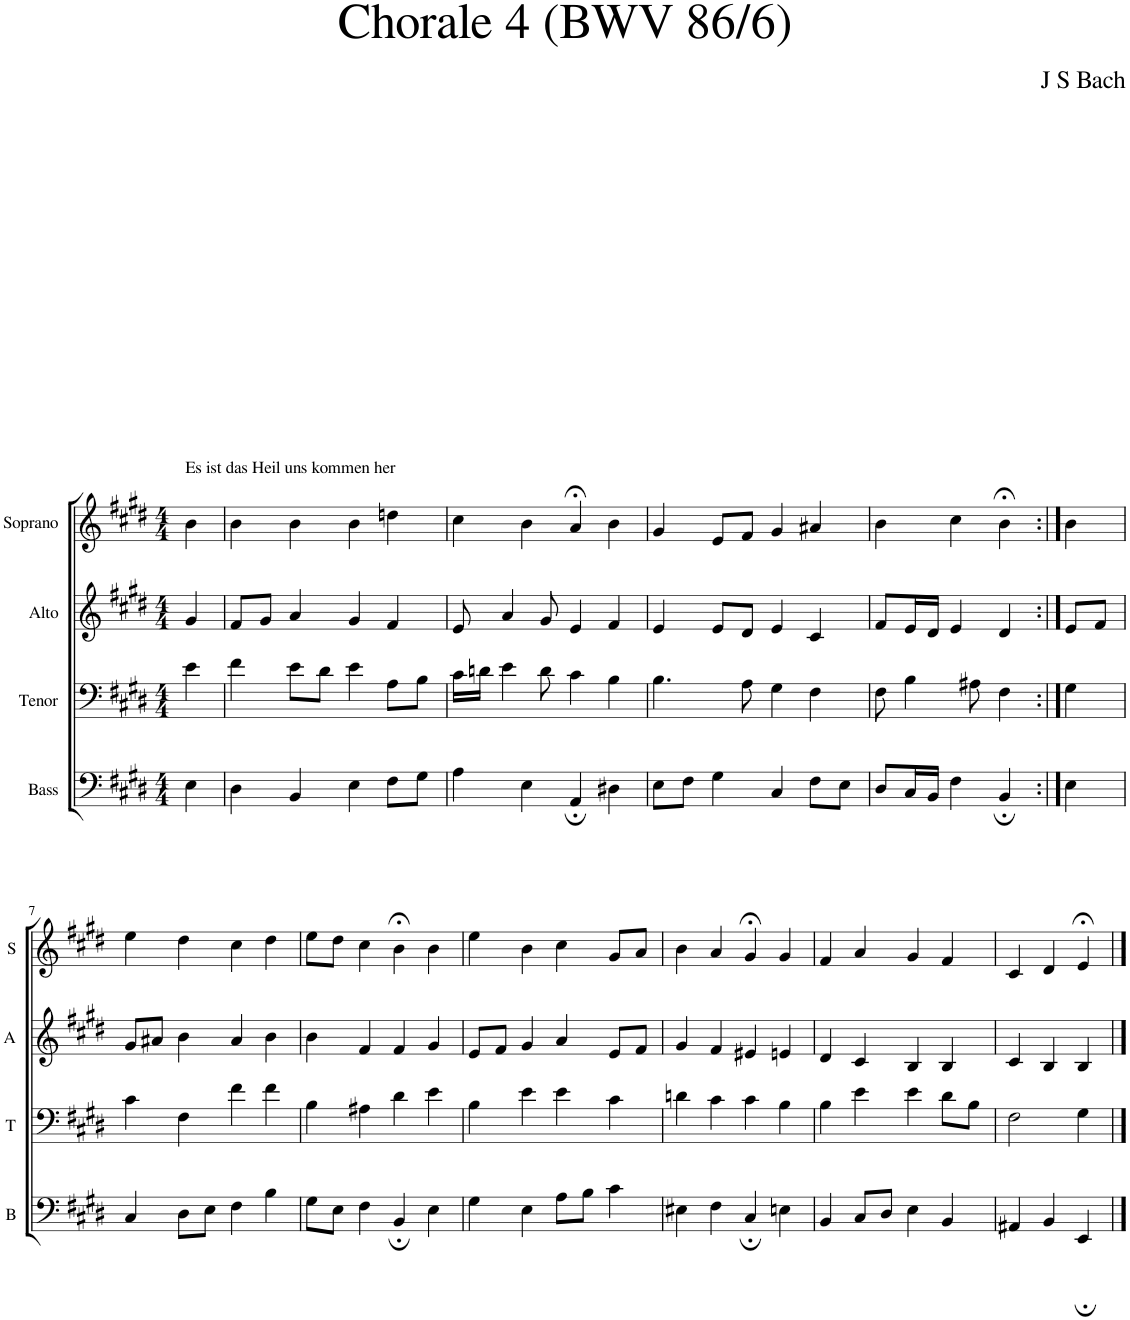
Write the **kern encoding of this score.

**kern	**kern	**kern	**kern
*part4	*part3	*part2	*part1
*staff4	*staff3	*staff2	*staff1
*I"Bass	*I"Tenor	*I"Alto	*I"Soprano
*I'B	*I'T	*I'A	*I'S
*clefF4	*clefF4	*clefG2	*clefG2
*k[f#c#g#d#]	*k[f#c#g#d#]	*k[f#c#g#d#]	*k[f#c#g#d#]
*M4/4	*M4/4	*M4/4	*M4/4
=1	=1	=1	=1
!	!	!	!LO:TX:a:t=Es ist das Heil uns kommen her
4E\	4e\	4g#/	4b\
=2	=2	=2	=2
4D#\	4f#\	8f#/L	4b\
.	.	8g#/J	.
4BB/	8e\L	4a/	4b\
.	8d#\J	.	.
4E\	4e\	4g#/	4b\
8F#\L	8A\L	4f#/	4ddn\
8G#\J	8B\J	.	.
=3	=3	=3	=3
4A\	16c#\LL	8e/	4cc#\
.	16dn\JJ	.	.
.	4e\	4a/	.
4E\	.	.	4b\
.	8d\	8g#/	.
4AA;/	4c#\	4e/	4a;</
4D#X\	4B\	4f#/	4b\
=4	=4	=4	=4
8E\L	4.B\	4e/	4g#/
8F#\J	.	.	.
4G#\	.	8e/L	8e/L
.	8A\	8d#/J	8f#/J
4C#/	4G#\	4e/	4g#/
8F#\L	4F#\	4c#/	4a#X/
8E\J	.	.	.
=5	=5	=5	=5
8D#/L	8F#\	8f#/L	4b\
16C#/L	4B\	16e/L	.
16BB/JJ	.	16d#/JJ	.
4F#\	.	4e/	4cc#\
.	8A#X\	.	.
4BB;/	4F#\	4d#/	4b;<\
=6:|!	=6:|!	=6:|!	=6:|!
4E\	4G#\	8e/L	4b\
.	.	8f#/J	.
!!LO:LB:g=z
=7	=7	=7	=7
4C#/	4c#\	8g#/L	4ee\
.	.	8a#X/J	.
8D#\L	4F#\	4b\	4dd#\
8E\J	.	.	.
4F#\	4f#\	4a#/	4cc#\
4B\	4f#\	4b\	4dd#\
=8	=8	=8	=8
8G#\L	4B\	4b\	8ee\L
8E\J	.	.	8dd#\J
4F#\	4A#X\	4f#/	4cc#\
4BB;/	4d#\	4f#/	4b;<\
4E\	4e\	4g#/	4b\
=9	=9	=9	=9
4G#\	4B\	8e/L	4ee\
.	.	8f#/J	.
4E\	4e\	4g#/	4b\
8A\L	4e\	4a/	4cc#\
8B\J	.	.	.
4c#\	4c#\	8e/L	8g#/L
.	.	8f#/J	8a/J
=10	=10	=10	=10
4E#X\	4dn\	4g#/	4b\
4F#\	4c#\	4f#/	4a/
4C#;/	4c#\	4e#X/	4g#;</
4En\	4B\	4en/	4g#/
=11	=11	=11	=11
4BB/	4B\	4d#/	4f#/
8C#/L	4e\	4c#/	4a/
8D#/J	.	.	.
4E\	4e\	4B/	4g#/
4BB/	8d#\L	4B/	4f#/
.	8B\J	.	.
=12	=12	=12	=12
4AA#X/	2F#\	4c#/	4c#/
4BB/	.	4B/	4d#/
4EE;/	4G#\	4B/	4e;</
==	==	==	==
*-	*-	*-	*-
